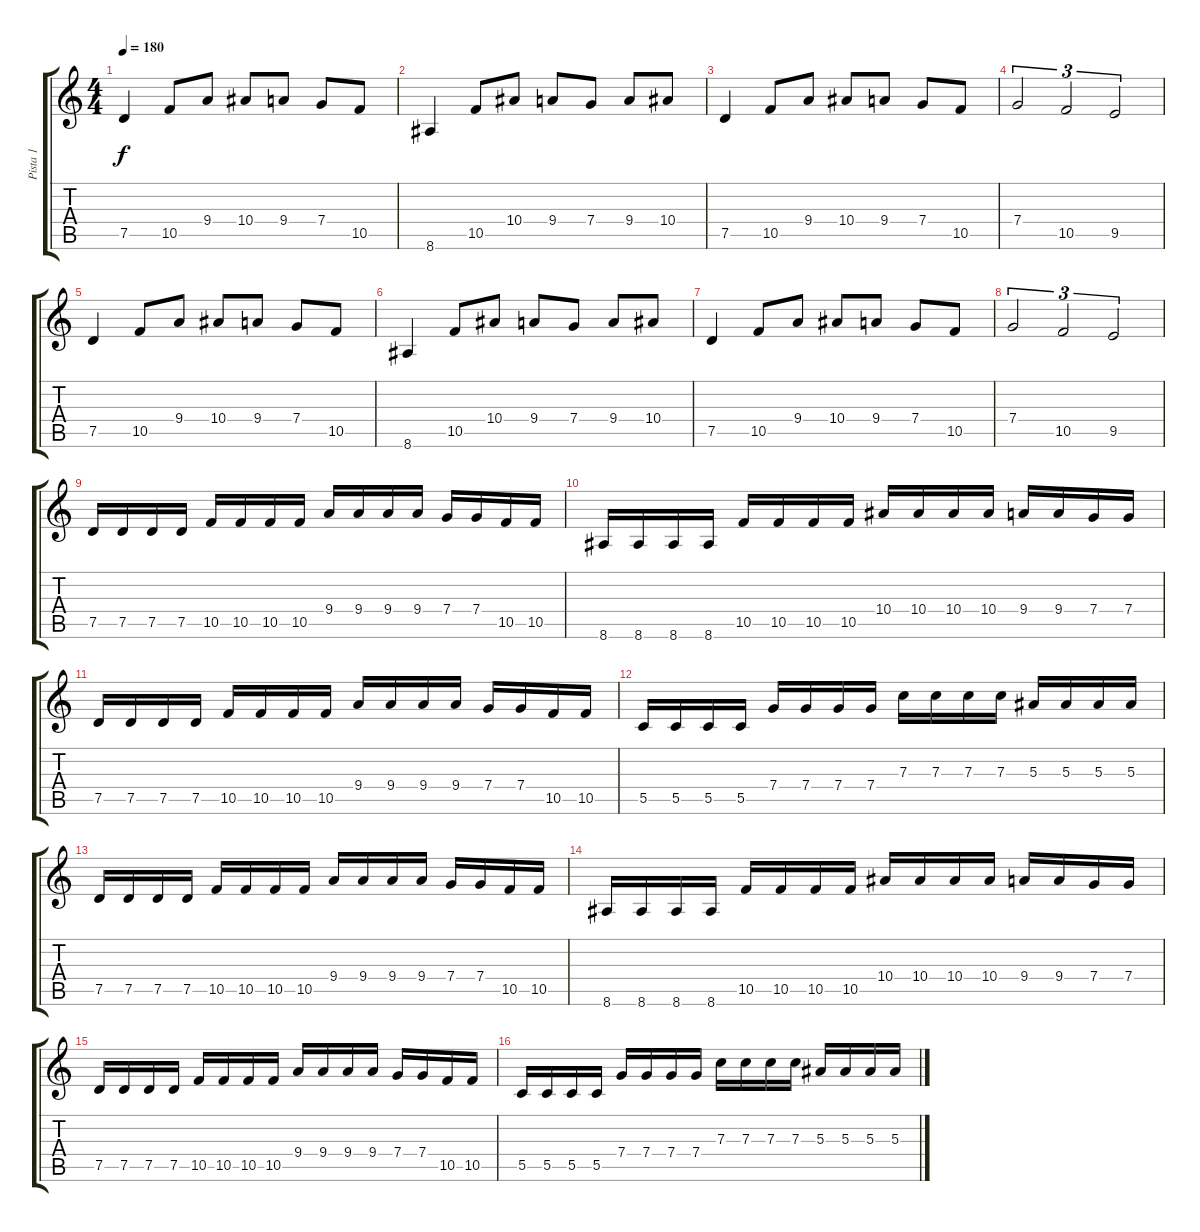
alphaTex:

\track ("Pista 1" "Pista 1") {instrument distortionguitar}
\staff {score tabs}
\tuning (D4 A3 F3 C3 G2 D2) {hide}
\ts (4 4)
\tempo 180
\clef g2
\ks c
7.5.4{dy f} 10.5.8 9.4.8 10.4.8 9.4.8 7.4.8 10.5.8 |
8.6.4 10.5.8 10.4.8 9.4.8 7.4.8 9.4.8 10.4.8 |
7.5.4 10.5.8 9.4.8 10.4.8 9.4.8 7.4.8 10.5.8 |
7.4.2{tu (3 2)} 10.5.2{tu (3 2)} 9.5.2{tu (3 2)} |
7.5.4 10.5.8 9.4.8 10.4.8 9.4.8 7.4.8 10.5.8 |
8.6.4 10.5.8 10.4.8 9.4.8 7.4.8 9.4.8 10.4.8 |
7.5.4 10.5.8 9.4.8 10.4.8 9.4.8 7.4.8 10.5.8 |
7.4.2{tu (3 2)} 10.5.2{tu (3 2)} 9.5.2{tu (3 2)} |
7.5.16 7.5.16 7.5.16 7.5.16 10.5.16 10.5.16 10.5.16 10.5.16 9.4.16 9.4.16 9.4.16 9.4.16 7.4.16 7.4.16 10.5.16 10.5.16 |
8.6.16 8.6.16 8.6.16 8.6.16 10.5.16 10.5.16 10.5.16 10.5.16 10.4.16 10.4.16 10.4.16 10.4.16 9.4.16 9.4.16 7.4.16 7.4.16 |
7.5.16 7.5.16 7.5.16 7.5.16 10.5.16 10.5.16 10.5.16 10.5.16 9.4.16 9.4.16 9.4.16 9.4.16 7.4.16 7.4.16 10.5.16 10.5.16 |
5.5.16 5.5.16 5.5.16 5.5.16 7.4.16 7.4.16 7.4.16 7.4.16 7.3.16 7.3.16 7.3.16 7.3.16 5.3.16 5.3.16 5.3.16 5.3.16 |
7.5.16 7.5.16 7.5.16 7.5.16 10.5.16 10.5.16 10.5.16 10.5.16 9.4.16 9.4.16 9.4.16 9.4.16 7.4.16 7.4.16 10.5.16 10.5.16 |
8.6.16 8.6.16 8.6.16 8.6.16 10.5.16 10.5.16 10.5.16 10.5.16 10.4.16 10.4.16 10.4.16 10.4.16 9.4.16 9.4.16 7.4.16 7.4.16 |
7.5.16 7.5.16 7.5.16 7.5.16 10.5.16 10.5.16 10.5.16 10.5.16 9.4.16 9.4.16 9.4.16 9.4.16 7.4.16 7.4.16 10.5.16 10.5.16 |
5.5.16 5.5.16 5.5.16 5.5.16 7.4.16 7.4.16 7.4.16 7.4.16 7.3.16 7.3.16 7.3.16 7.3.16 5.3.16 5.3.16 5.3.16 5.3.16
